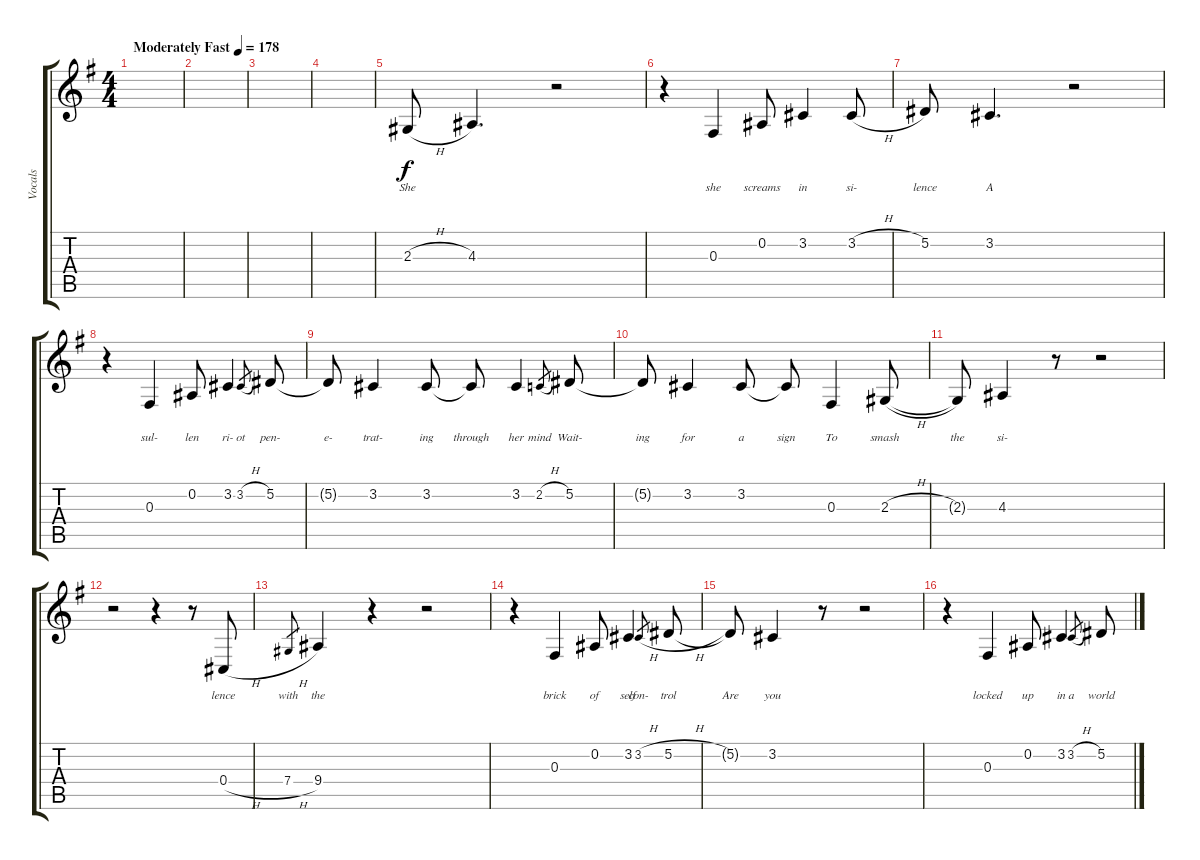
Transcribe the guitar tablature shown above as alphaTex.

\track ("Vocals" "Vocals") {instrument clarinet}
\staff {score tabs}
\tuning (Eb4 Bb3 Gb3 Db3 Ab2 Eb2) {hide}
\ts (4 4)
\tempo (178 "Moderately Fast")
\clef g2
\ks g
|
|
|
|
2.3{h}.8{lyrics (0 "She") lyrics (1 "") lyrics (2 "") lyrics (3 "") lyrics (4 "")} 4.3.4{d lyrics (0 "") lyrics (1 "") lyrics (2 "") lyrics (3 "") lyrics (4 "")} r.2 |
r.4 0.3.4{lyrics (0 "she") lyrics (1 "") lyrics (2 "") lyrics (3 "") lyrics (4 "")} 0.2.8{lyrics (0 "screams") lyrics (1 "") lyrics (2 "") lyrics (3 "") lyrics (4 "")} 3.2.4{lyrics (0 "in") lyrics (1 "") lyrics (2 "") lyrics (3 "") lyrics (4 "")} 3.2{h}.8{lyrics (0 "si-") lyrics (1 "") lyrics (2 "") lyrics (3 "") lyrics (4 "")} |
5.2.8{lyrics (0 "lence") lyrics (1 "") lyrics (2 "") lyrics (3 "") lyrics (4 "")} 3.2.4{d lyrics (0 "A") lyrics (1 "") lyrics (2 "") lyrics (3 "") lyrics (4 "")} r.2 |
r.4 0.3.4{lyrics (0 "sul-") lyrics (1 "") lyrics (2 "") lyrics (3 "") lyrics (4 "")} 0.2.8{lyrics (0 "len") lyrics (1 "") lyrics (2 "") lyrics (3 "") lyrics (4 "")} 3.2.4{lyrics (0 "ri-") lyrics (1 "") lyrics (2 "") lyrics (3 "") lyrics (4 "")} 3.2{h}.8{lyrics (0 "ot") lyrics (1 "") lyrics (2 "") lyrics (3 "") lyrics (4 "") gr} 5.2.8{lyrics (0 "pen-") lyrics (1 "") lyrics (2 "") lyrics (3 "") lyrics (4 "")} |
5.2{t}.8{lyrics (0 "e-") lyrics (1 "") lyrics (2 "") lyrics (3 "") lyrics (4 "")} 3.2.4{lyrics (0 "trat-") lyrics (1 "") lyrics (2 "") lyrics (3 "") lyrics (4 "")} 3.2.8{lyrics (0 "ing") lyrics (1 "") lyrics (2 "") lyrics (3 "") lyrics (4 "")} 3.2{t}.8{lyrics (0 "through") lyrics (1 "") lyrics (2 "") lyrics (3 "") lyrics (4 "")} 3.2.4{lyrics (0 "her") lyrics (1 "") lyrics (2 "") lyrics (3 "") lyrics (4 "")} 2.2{h}.8{lyrics (0 "mind") lyrics (1 "") lyrics (2 "") lyrics (3 "") lyrics (4 "") gr} 5.2.8{lyrics (0 "Wait-") lyrics (1 "") lyrics (2 "") lyrics (3 "") lyrics (4 "")} |
5.2{t}.8{lyrics (0 "ing") lyrics (1 "") lyrics (2 "") lyrics (3 "") lyrics (4 "")} 3.2.4{lyrics (0 "for") lyrics (1 "") lyrics (2 "") lyrics (3 "") lyrics (4 "")} 3.2.8{lyrics (0 "a") lyrics (1 "") lyrics (2 "") lyrics (3 "") lyrics (4 "")} 3.2{t}.8{lyrics (0 "sign") lyrics (1 "") lyrics (2 "") lyrics (3 "") lyrics (4 "")} 0.3.4{lyrics (0 "To") lyrics (1 "") lyrics (2 "") lyrics (3 "") lyrics (4 "")} 2.3{h}.8{lyrics (0 "smash") lyrics (1 "") lyrics (2 "") lyrics (3 "") lyrics (4 "")} |
2.3{t}.8{lyrics (0 "the") lyrics (1 "") lyrics (2 "") lyrics (3 "") lyrics (4 "")} 4.3.4{lyrics (0 "si-") lyrics (1 "") lyrics (2 "") lyrics (3 "") lyrics (4 "")} r.8 r.2 |
r.2 r.4 r.8 0.4{h}.8{lyrics (0 "lence") lyrics (1 "") lyrics (2 "") lyrics (3 "") lyrics (4 "")} |
7.4{h}.8{lyrics (0 "with") lyrics (1 "") lyrics (2 "") lyrics (3 "") lyrics (4 "") gr} 9.4.4{lyrics (0 "the") lyrics (1 "") lyrics (2 "") lyrics (3 "") lyrics (4 "")} r.4 r.2 |
r.4 0.3.4{lyrics (0 "brick") lyrics (1 "") lyrics (2 "") lyrics (3 "") lyrics (4 "")} 0.2.8{lyrics (0 "of") lyrics (1 "") lyrics (2 "") lyrics (3 "") lyrics (4 "")} 3.2.4{lyrics (0 "self") lyrics (1 "") lyrics (2 "") lyrics (3 "") lyrics (4 "")} 3.2{h}.8{lyrics (0 "con-") lyrics (1 "") lyrics (2 "") lyrics (3 "") lyrics (4 "") gr} 5.2{h}.8{lyrics (0 "trol") lyrics (1 "") lyrics (2 "") lyrics (3 "") lyrics (4 "")} |
5.2{t}.8{lyrics (0 "Are") lyrics (1 "") lyrics (2 "") lyrics (3 "") lyrics (4 "")} 3.2.4{lyrics (0 "you") lyrics (1 "") lyrics (2 "") lyrics (3 "") lyrics (4 "")} r.8 r.2 |
r.4 0.3.4{lyrics (0 "locked") lyrics (1 "") lyrics (2 "") lyrics (3 "") lyrics (4 "")} 0.2.8{lyrics (0 "up") lyrics (1 "") lyrics (2 "") lyrics (3 "") lyrics (4 "")} 3.2.4{lyrics (0 "in") lyrics (1 "") lyrics (2 "") lyrics (3 "") lyrics (4 "")} 3.2{h}.8{lyrics (0 "a") lyrics (1 "") lyrics (2 "") lyrics (3 "") lyrics (4 "") gr} 5.2.8{lyrics (0 "world") lyrics (1 "") lyrics (2 "") lyrics (3 "") lyrics (4 "")}
